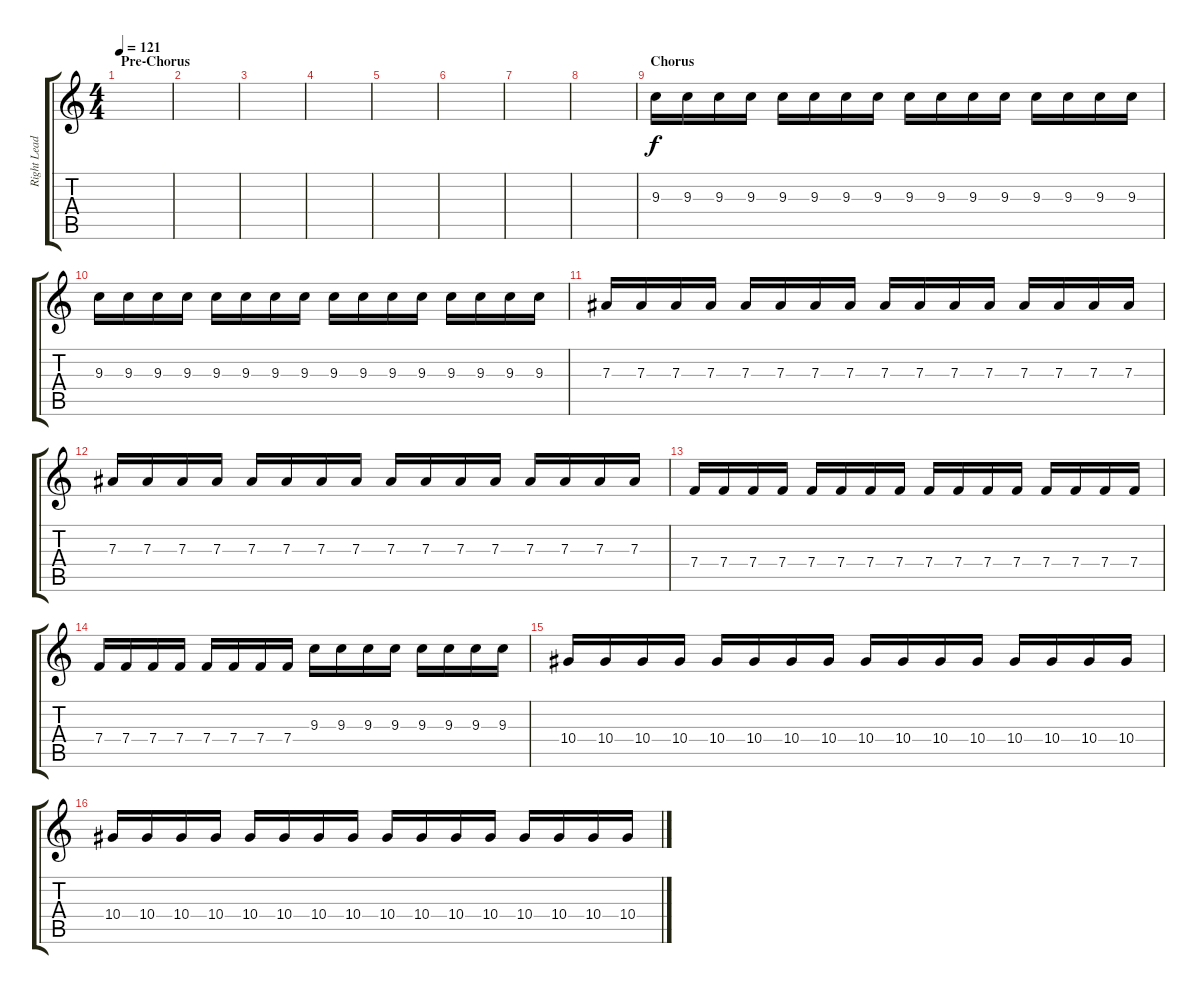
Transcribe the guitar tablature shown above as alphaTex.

\track ("Right Lead" "Right Lead") {instrument distortionguitar}
\staff {score tabs}
\tuning (C4 G3 Eb3 Bb2 F2 C2) {hide}
\ts (4 4)
\section ("" "Pre-Chorus")
\tempo 121
\clef g2
\ks c
|
|
|
|
|
|
|
|
\section ("" "Chorus")
9.3.16 9.3.16 9.3.16 9.3.16 9.3.16 9.3.16 9.3.16 9.3.16 9.3.16 9.3.16 9.3.16 9.3.16 9.3.16 9.3.16 9.3.16 9.3.16 |
9.3.16 9.3.16 9.3.16 9.3.16 9.3.16 9.3.16 9.3.16 9.3.16 9.3.16 9.3.16 9.3.16 9.3.16 9.3.16 9.3.16 9.3.16 9.3.16 |
7.3.16 7.3.16 7.3.16 7.3.16 7.3.16 7.3.16 7.3.16 7.3.16 7.3.16 7.3.16 7.3.16 7.3.16 7.3.16 7.3.16 7.3.16 7.3.16 |
7.3.16 7.3.16 7.3.16 7.3.16 7.3.16 7.3.16 7.3.16 7.3.16 7.3.16 7.3.16 7.3.16 7.3.16 7.3.16 7.3.16 7.3.16 7.3.16 |
7.4.16 7.4.16 7.4.16 7.4.16 7.4.16 7.4.16 7.4.16 7.4.16 7.4.16 7.4.16 7.4.16 7.4.16 7.4.16 7.4.16 7.4.16 7.4.16 |
7.4.16 7.4.16 7.4.16 7.4.16 7.4.16 7.4.16 7.4.16 7.4.16 9.3.16 9.3.16 9.3.16 9.3.16 9.3.16 9.3.16 9.3.16 9.3.16 |
10.4.16 10.4.16 10.4.16 10.4.16 10.4.16 10.4.16 10.4.16 10.4.16 10.4.16 10.4.16 10.4.16 10.4.16 10.4.16 10.4.16 10.4.16 10.4.16 |
10.4.16 10.4.16 10.4.16 10.4.16 10.4.16 10.4.16 10.4.16 10.4.16 10.4.16 10.4.16 10.4.16 10.4.16 10.4.16 10.4.16 10.4.16 10.4.16
